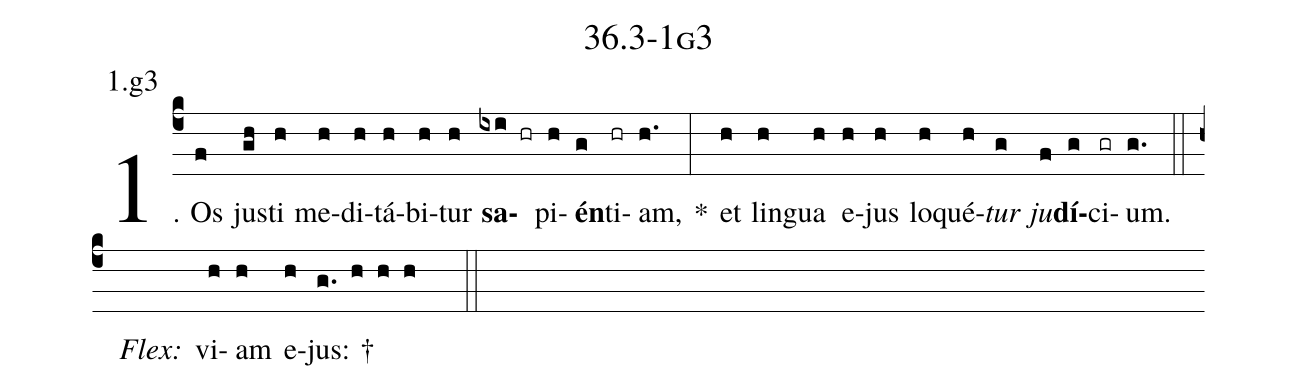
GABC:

name: 36.3-1g3;
annotation: 1.g3;
%%
(c4)1. Os(f) jus(gh)ti(h) me(h)di(h)tá(h)bi(h)tur(h) <b>sa</b>(ixi hr)pi(h)<b>én</b>(g)ti(hr)am,(h.) *(:) et(h) lin(h)gua(h) e(h)jus(h) lo(h)qué(h)<i>tur</i>(g) <i>ju</i>(f)<b>dí</b>(g)ci(gr)um.(g.) (::)
<i>Flex:</i>()  vi(h)am(h) e(h)jus: †(g. h h h  ::)

%E(h) u(h) o(g) u(f) a(g) e.(g.) (::)
